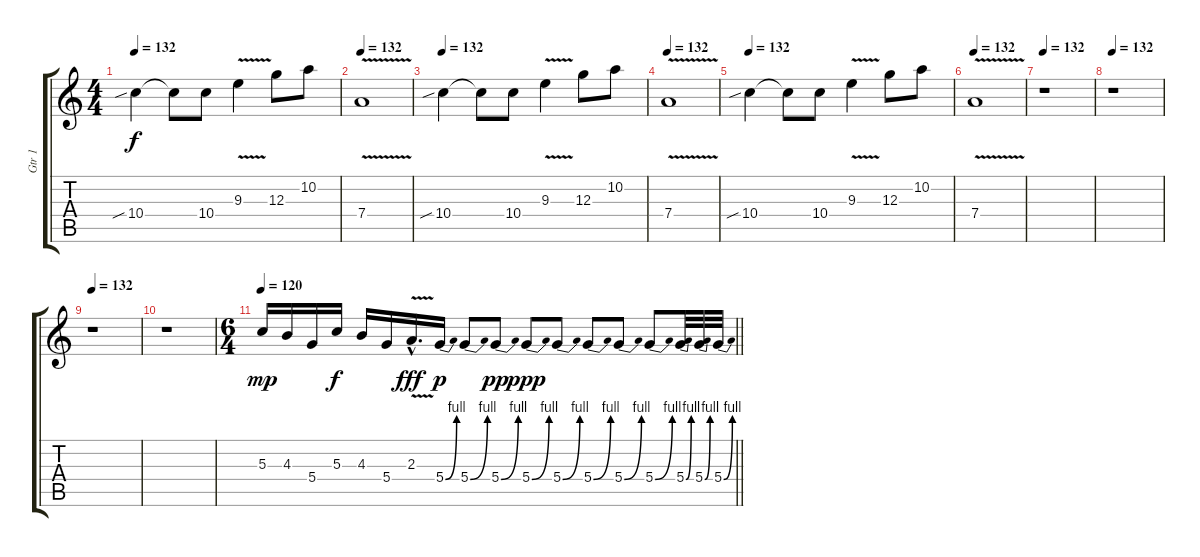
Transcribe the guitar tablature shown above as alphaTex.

\track ("Gtr 1" "Gtr 1") {instrument distortionguitar}
\staff {score tabs}
\tuning (E4 B3 G3 D3 A2 E2) {hide}
\ts (4 4)
\tempo 132
\clef g2
\ks c
10.4{sib}.4{dy f} 10.4{t}.8 10.4.8 9.3{v}.4 12.3.8 10.2.8 |
\tempo 132
7.4{v}.1 |
\tempo 132
10.4{sib}.4 10.4{t}.8 10.4.8 9.3{v}.4 12.3.8 10.2.8 |
\tempo 132
7.4{v}.1 |
\tempo 132
10.4{sib}.4 10.4{t}.8 10.4.8 9.3{v}.4 12.3.8 10.2.8 |
\tempo 132
7.4{v}.1 |
\tempo 132
r.1 |
\tempo 132
r.1 |
\tempo 132
r.1 |
r.1 |
\ts (6 4)
\tempo 120
\barLineRight lightlight
5.3.16{dy mp} 4.3.16 5.4.16 5.3.16{dy f} 4.3.16 5.4.16 2.3{v hac}.16{d dy fff} 5.4{be (bend 0 0 60 4)}.16{dy p} 5.4{be (bend 0 0 60 4)}.8 5.4{be (bend 0 0 60 4)}.8{dy pp} 5.4{be (bend 0 0 60 4)}.8{dy ppp} 5.4{be (bend 0 0 60 4)}.8 5.4{be (bend 0 0 60 4)}.8 5.4{be (bend 0 0 60 4)}.8 5.4{be (bend 0 0 60 4)}.8 5.4{be (bend 0 0 60 4)}.32 5.4{be (bend 0 0 60 4)}.32 5.4{be (bend 0 0 60 4)}.32
